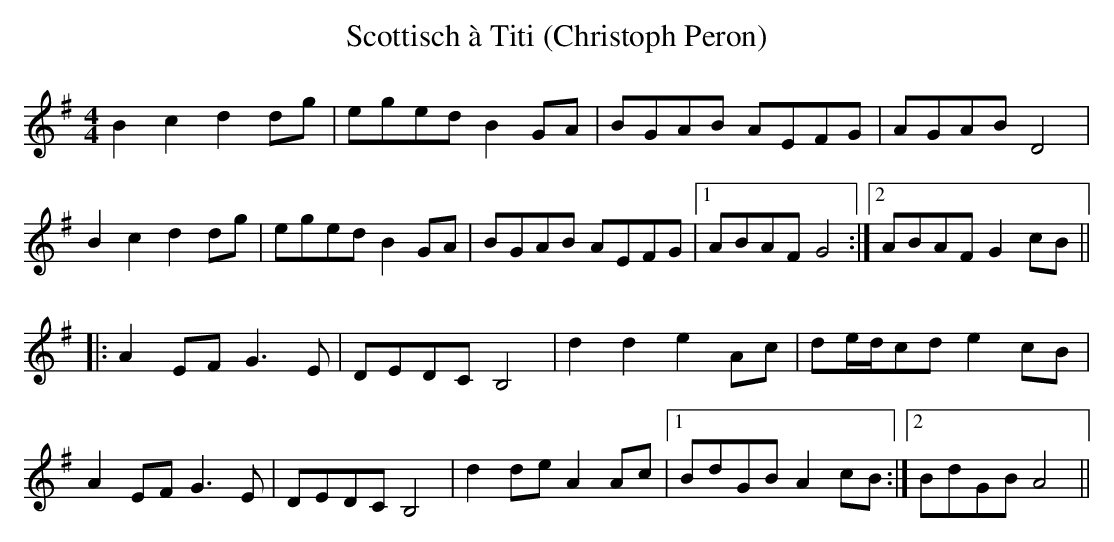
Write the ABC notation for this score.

X:1
T:Scottisch à Titi (Christoph Peron)
M:4/4
L:1/8
K:G
B2c2 d2dg|eged B2GA|BGAB AEFG|AGAB D4|
B2c2 d2dg|eged B2GA|BGAB AEFG|1 ABAF G4:|2ABAF G2cB||
|:A2EF G3E|DEDC B,4|d2d2 e2Ac|de/d/cd e2cB|
A2EF G3E|DEDC B,4|d2de A2Ac|1 BdGB A2cB:|2  BdGB A4||
